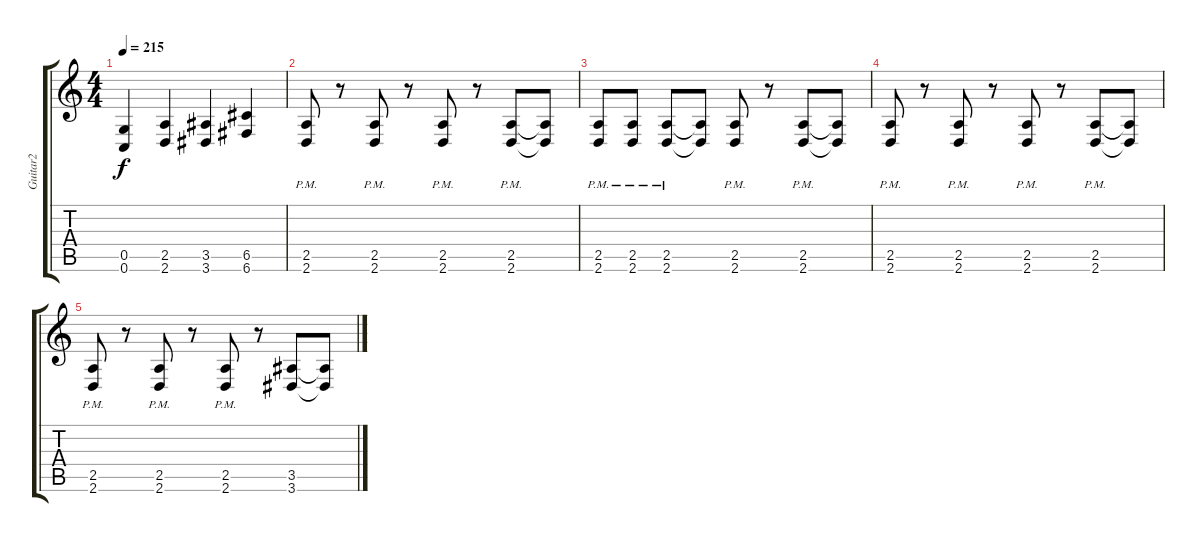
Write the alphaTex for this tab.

\track ("Guitar2" "Guitar2") {instrument distortionguitar}
\staff {score tabs}
\tuning (E4 C4 G3 C3 G2 C2) {hide}
\ts (4 4)
\tempo 215
\clef g2
\ks c
(0.5 0.6).4{dy f} (2.5 2.6).4 (3.5 3.6).4 (6.5 6.6).4 |
(2.5{pm} 2.6{pm}).8{volume 2} r.8 (2.5{pm} 2.6{pm}).8 r.8 (2.5{pm} 2.6{pm}).8 r.8 (2.5{pm} 2.6{pm}).8 (2.5{t} 2.6{t}).8 |
(2.5{pm} 2.6{pm}).8 (2.5{pm} 2.6{pm}).8 (2.5{pm} 2.6{pm}).8 (2.5{t} 2.6{t}).8 (2.5{pm} 2.6{pm}).8 r.8 (2.5{pm} 2.6{pm}).8 (2.5{t} 2.6{t}).8 |
(2.5{pm} 2.6{pm}).8{volume 0} r.8 (2.5{pm} 2.6{pm}).8 r.8 (2.5{pm} 2.6{pm}).8 r.8 (2.5{pm} 2.6{pm}).8 (2.5{t} 2.6{t}).8 |
(2.5{pm} 2.6{pm}).8 r.8 (2.5{pm} 2.6{pm}).8 r.8 (2.5{pm} 2.6{pm}).8 r.8 (3.5 3.6).8 (3.5{t} 3.6{t}).8
